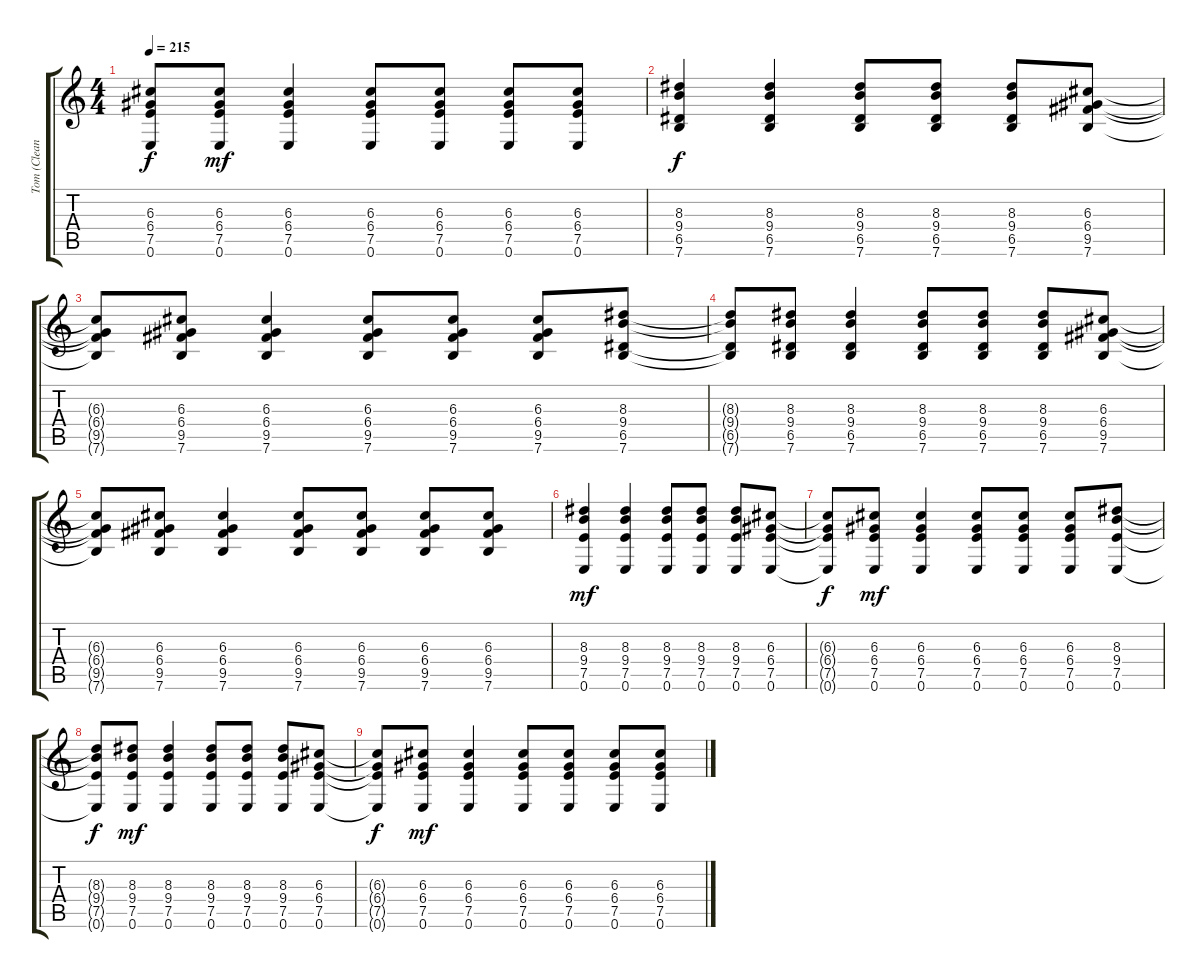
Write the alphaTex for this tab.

\track ("Tom (Clean Guitar)" "Tom (Clean") {instrument electricguitarclean}
\staff {score tabs}
\tuning (E4 B3 G3 D3 A2 E2) {hide}
\ts (4 4)
\tempo 215
\clef g2
\ks c
(6.3{t} 6.4{t} 7.5{t} 0.6{t}).8{dy f} (6.3 6.4 7.5 0.6).8{dy mf} (6.3 6.4 7.5 0.6).4 (6.3 6.4 7.5 0.6).8 (6.3 6.4 7.5 0.6).8 (6.3 6.4 7.5 0.6).8 (6.3 6.4 7.5 0.6).8 |
(8.3 9.4 6.5 7.6).4{dy f} (8.3 9.4 6.5 7.6).4 (8.3 9.4 6.5 7.6).8 (8.3 9.4 6.5 7.6).8 (8.3 9.4 6.5 7.6).8 (6.3 6.4 9.5 7.6).8 |
(6.3{t} 6.4{t} 9.5{t} 7.6{t}).8 (6.3 6.4 9.5 7.6).8 (6.3 6.4 9.5 7.6).4 (6.3 6.4 9.5 7.6).8 (6.3 6.4 9.5 7.6).8 (6.3 6.4 9.5 7.6).8 (8.3 9.4 6.5 7.6).8 |
(8.3{t} 9.4{t} 6.5{t} 7.6{t}).8 (8.3 9.4 6.5 7.6).8 (8.3 9.4 6.5 7.6).4 (8.3 9.4 6.5 7.6).8 (8.3 9.4 6.5 7.6).8 (8.3 9.4 6.5 7.6).8 (6.3 6.4 9.5 7.6).8 |
(6.3{t} 6.4{t} 9.5{t} 7.6{t}).8 (6.3 6.4 9.5 7.6).8 (6.3 6.4 9.5 7.6).4 (6.3 6.4 9.5 7.6).8 (6.3 6.4 9.5 7.6).8 (6.3 6.4 9.5 7.6).8 (6.3 6.4 9.5 7.6).8 |
(8.3 9.4 7.5 0.6).4{dy mf} (8.3 9.4 7.5 0.6).4 (8.3 9.4 7.5 0.6).8 (8.3 9.4 7.5 0.6).8 (8.3 9.4 7.5 0.6).8 (6.3 6.4 7.5 0.6).8 |
(6.3{t} 6.4{t} 7.5{t} 0.6{t}).8{dy f} (6.3 6.4 7.5 0.6).8{dy mf} (6.3 6.4 7.5 0.6).4 (6.3 6.4 7.5 0.6).8 (6.3 6.4 7.5 0.6).8 (6.3 6.4 7.5 0.6).8 (8.3 9.4 7.5 0.6).8 |
(8.3{t} 9.4{t} 7.5{t} 0.6{t}).8{dy f} (8.3 9.4 7.5 0.6).8{dy mf} (8.3 9.4 7.5 0.6).4 (8.3 9.4 7.5 0.6).8 (8.3 9.4 7.5 0.6).8 (8.3 9.4 7.5 0.6).8 (6.3 6.4 7.5 0.6).8 |
(6.3{t} 6.4{t} 7.5{t} 0.6{t}).8{dy f} (6.3 6.4 7.5 0.6).8{dy mf} (6.3 6.4 7.5 0.6).4 (6.3 6.4 7.5 0.6).8 (6.3 6.4 7.5 0.6).8 (6.3 6.4 7.5 0.6).8 (6.3 6.4 7.5 0.6).8
